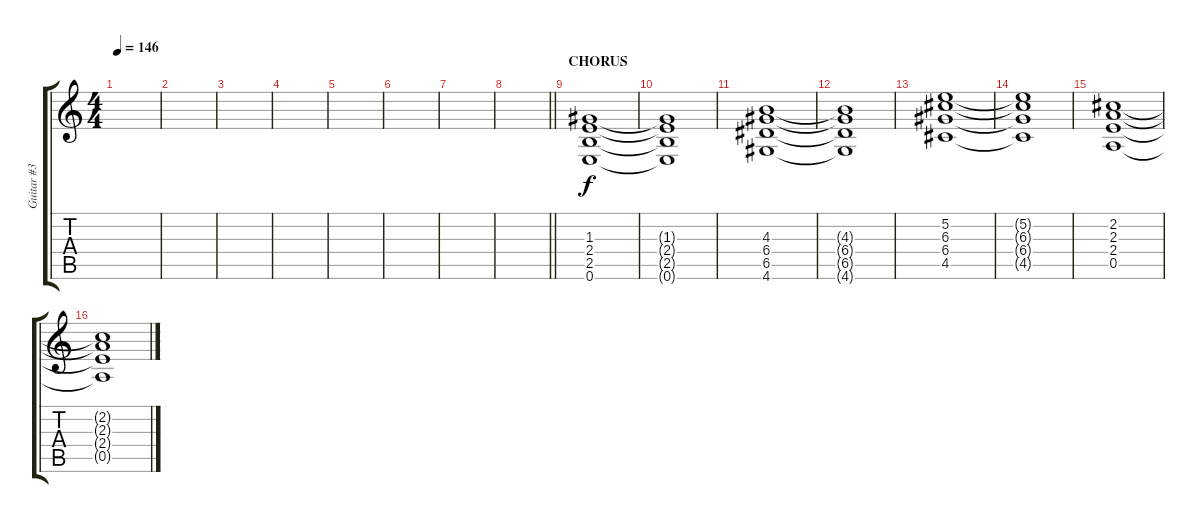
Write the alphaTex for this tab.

\track ("Guitar #3" "Guitar #3") {instrument distortionguitar}
\staff {score tabs}
\tuning (E4 B3 G3 D3 A2 E2) {hide}
\ts (4 4)
\tempo 146
\clef g2
\ks c
|
|
|
|
|
|
|
\barLineRight lightlight
|
\section ("" "CHORUS")
(1.3 2.4 2.5 0.6).1 |
(1.3{t} 2.4{t} 2.5{t} 0.6{t}).1 |
(4.3 6.4 6.5 4.6).1 |
(4.3{t} 6.4{t} 6.5{t} 4.6{t}).1 |
(5.2 6.3 6.4 4.5).1 |
(5.2{t} 6.3{t} 6.4{t} 4.5{t}).1 |
(2.2 2.3 2.4 0.5).1 |
(2.2{t} 2.3{t} 2.4{t} 0.5{t}).1
